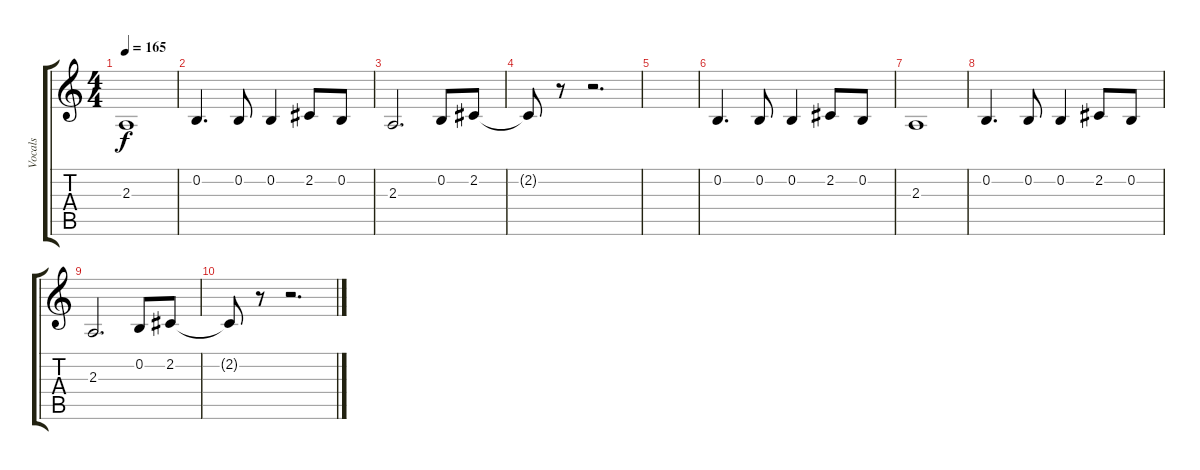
\track ("Vocals" "Vocals") {instrument lead2sawtooth}
\staff {score tabs}
\tuning (E4 B3 G3 D3 A2 E2) {hide}
\ts (4 4)
\tempo 165
\clef g2
\ks c
2.3.1{dy f} |
0.2.4{d} 0.2.8 0.2.4 2.2.8 0.2.8 |
2.3.2{d} 0.2.8 2.2.8 |
2.2{t}.8 r.8 r.2{d} |
|
0.2.4{d} 0.2.8 0.2.4 2.2.8 0.2.8 |
2.3.1 |
0.2.4{d} 0.2.8 0.2.4 2.2.8 0.2.8 |
2.3.2{d} 0.2.8 2.2.8 |
2.2{t}.8 r.8 r.2{d}
